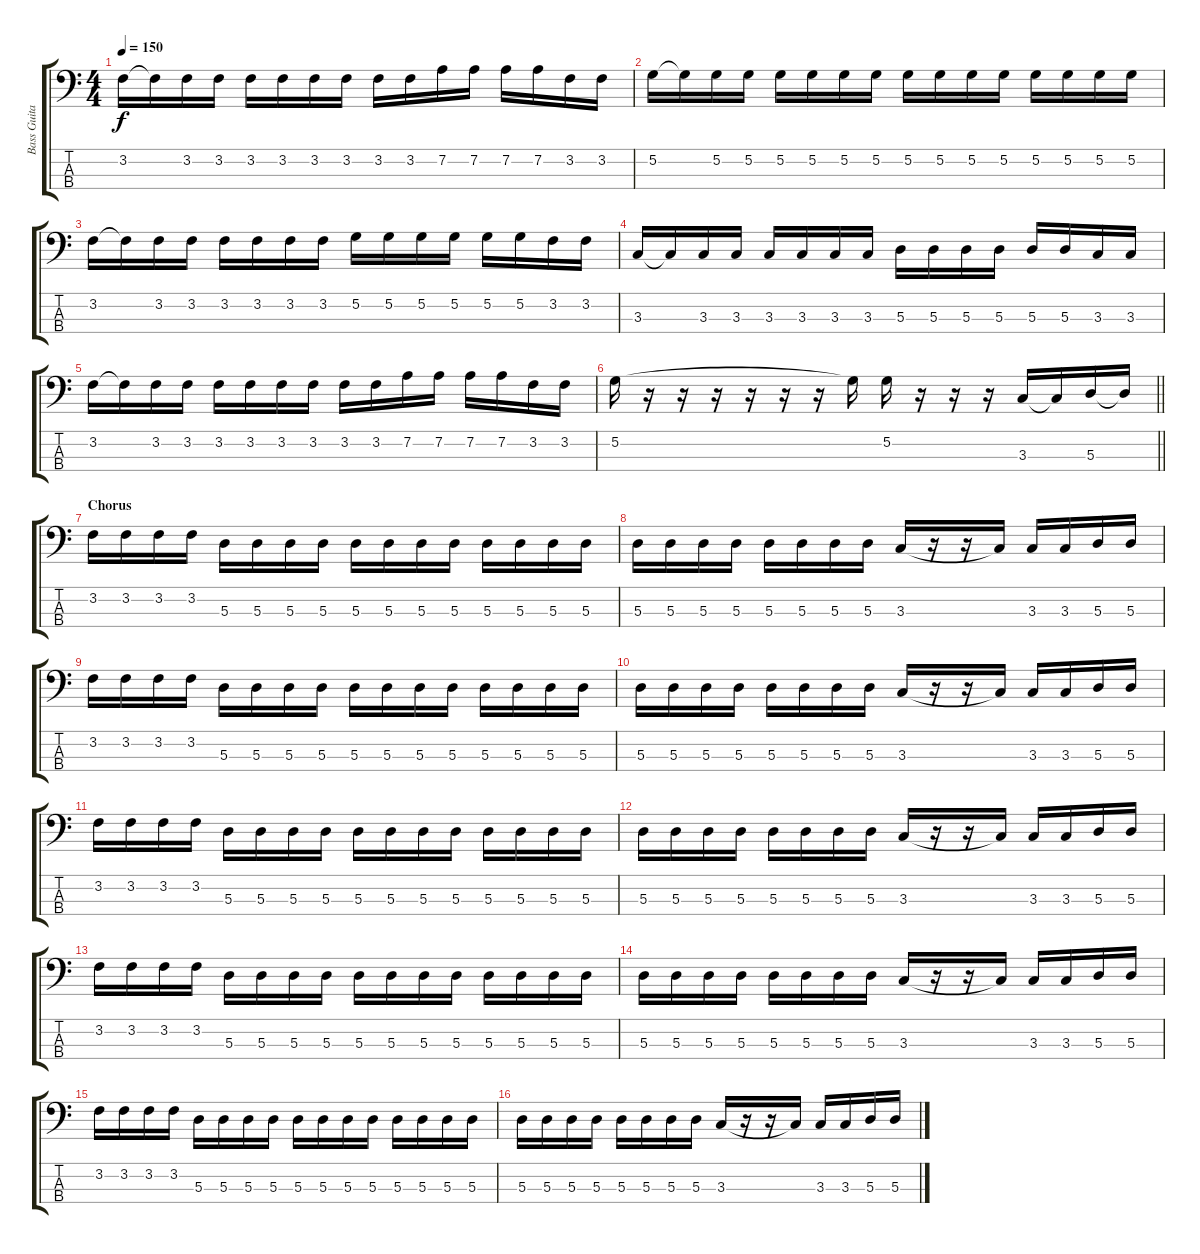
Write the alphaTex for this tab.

\track ("Bass Guitar" "Bass Guita") {instrument electricbassfinger}
\staff {score tabs}
\tuning (G2 D2 A1 E1) {hide}
\ts (4 4)
\tempo 150
\clef f4
\ks c
3.2.16{dy f} 3.2{t}.16 3.2.16 3.2.16 3.2.16 3.2.16 3.2.16 3.2.16 3.2.16 3.2.16 7.2.16 7.2.16 7.2.16 7.2.16 3.2.16 3.2.16 |
5.2.16 5.2{t}.16 5.2.16 5.2.16 5.2.16 5.2.16 5.2.16 5.2.16 5.2.16 5.2.16 5.2.16 5.2.16 5.2.16 5.2.16 5.2.16 5.2.16 |
3.2.16 3.2{t}.16 3.2.16 3.2.16 3.2.16 3.2.16 3.2.16 3.2.16 5.2.16 5.2.16 5.2.16 5.2.16 5.2.16 5.2.16 3.2.16 3.2.16 |
3.3.16 3.3{t}.16 3.3.16 3.3.16 3.3.16 3.3.16 3.3.16 3.3.16 5.3.16 5.3.16 5.3.16 5.3.16 5.3.16 5.3.16 3.3.16 3.3.16 |
3.2.16 3.2{t}.16 3.2.16 3.2.16 3.2.16 3.2.16 3.2.16 3.2.16 3.2.16 3.2.16 7.2.16 7.2.16 7.2.16 7.2.16 3.2.16 3.2.16 |
\barLineRight lightlight
5.2.16 r.16 r.16 r.16 r.16 r.16 r.16 5.2{t}.16 5.2.16 r.16 r.16 r.16 3.3.16 3.3{t}.16 5.3.16 5.3{t}.16 |
\section ("" "Chorus")
3.2.16 3.2.16 3.2.16 3.2.16 5.3.16 5.3.16 5.3.16 5.3.16 5.3.16 5.3.16 5.3.16 5.3.16 5.3.16 5.3.16 5.3.16 5.3.16 |
5.3.16 5.3.16 5.3.16 5.3.16 5.3.16 5.3.16 5.3.16 5.3.16 3.3.16 r.16 r.16 3.3{t}.16 3.3.16 3.3.16 5.3.16 5.3.16 |
3.2.16 3.2.16 3.2.16 3.2.16 5.3.16 5.3.16 5.3.16 5.3.16 5.3.16 5.3.16 5.3.16 5.3.16 5.3.16 5.3.16 5.3.16 5.3.16 |
5.3.16 5.3.16 5.3.16 5.3.16 5.3.16 5.3.16 5.3.16 5.3.16 3.3.16 r.16 r.16 3.3{t}.16 3.3.16 3.3.16 5.3.16 5.3.16 |
3.2.16 3.2.16 3.2.16 3.2.16 5.3.16 5.3.16 5.3.16 5.3.16 5.3.16 5.3.16 5.3.16 5.3.16 5.3.16 5.3.16 5.3.16 5.3.16 |
5.3.16 5.3.16 5.3.16 5.3.16 5.3.16 5.3.16 5.3.16 5.3.16 3.3.16 r.16 r.16 3.3{t}.16 3.3.16 3.3.16 5.3.16 5.3.16 |
3.2.16 3.2.16 3.2.16 3.2.16 5.3.16 5.3.16 5.3.16 5.3.16 5.3.16 5.3.16 5.3.16 5.3.16 5.3.16 5.3.16 5.3.16 5.3.16 |
5.3.16 5.3.16 5.3.16 5.3.16 5.3.16 5.3.16 5.3.16 5.3.16 3.3.16 r.16 r.16 3.3{t}.16 3.3.16 3.3.16 5.3.16 5.3.16 |
3.2.16 3.2.16 3.2.16 3.2.16 5.3.16 5.3.16 5.3.16 5.3.16 5.3.16 5.3.16 5.3.16 5.3.16 5.3.16 5.3.16 5.3.16 5.3.16 |
5.3.16 5.3.16 5.3.16 5.3.16 5.3.16 5.3.16 5.3.16 5.3.16 3.3.16 r.16 r.16 3.3{t}.16 3.3.16 3.3.16 5.3.16 5.3.16
